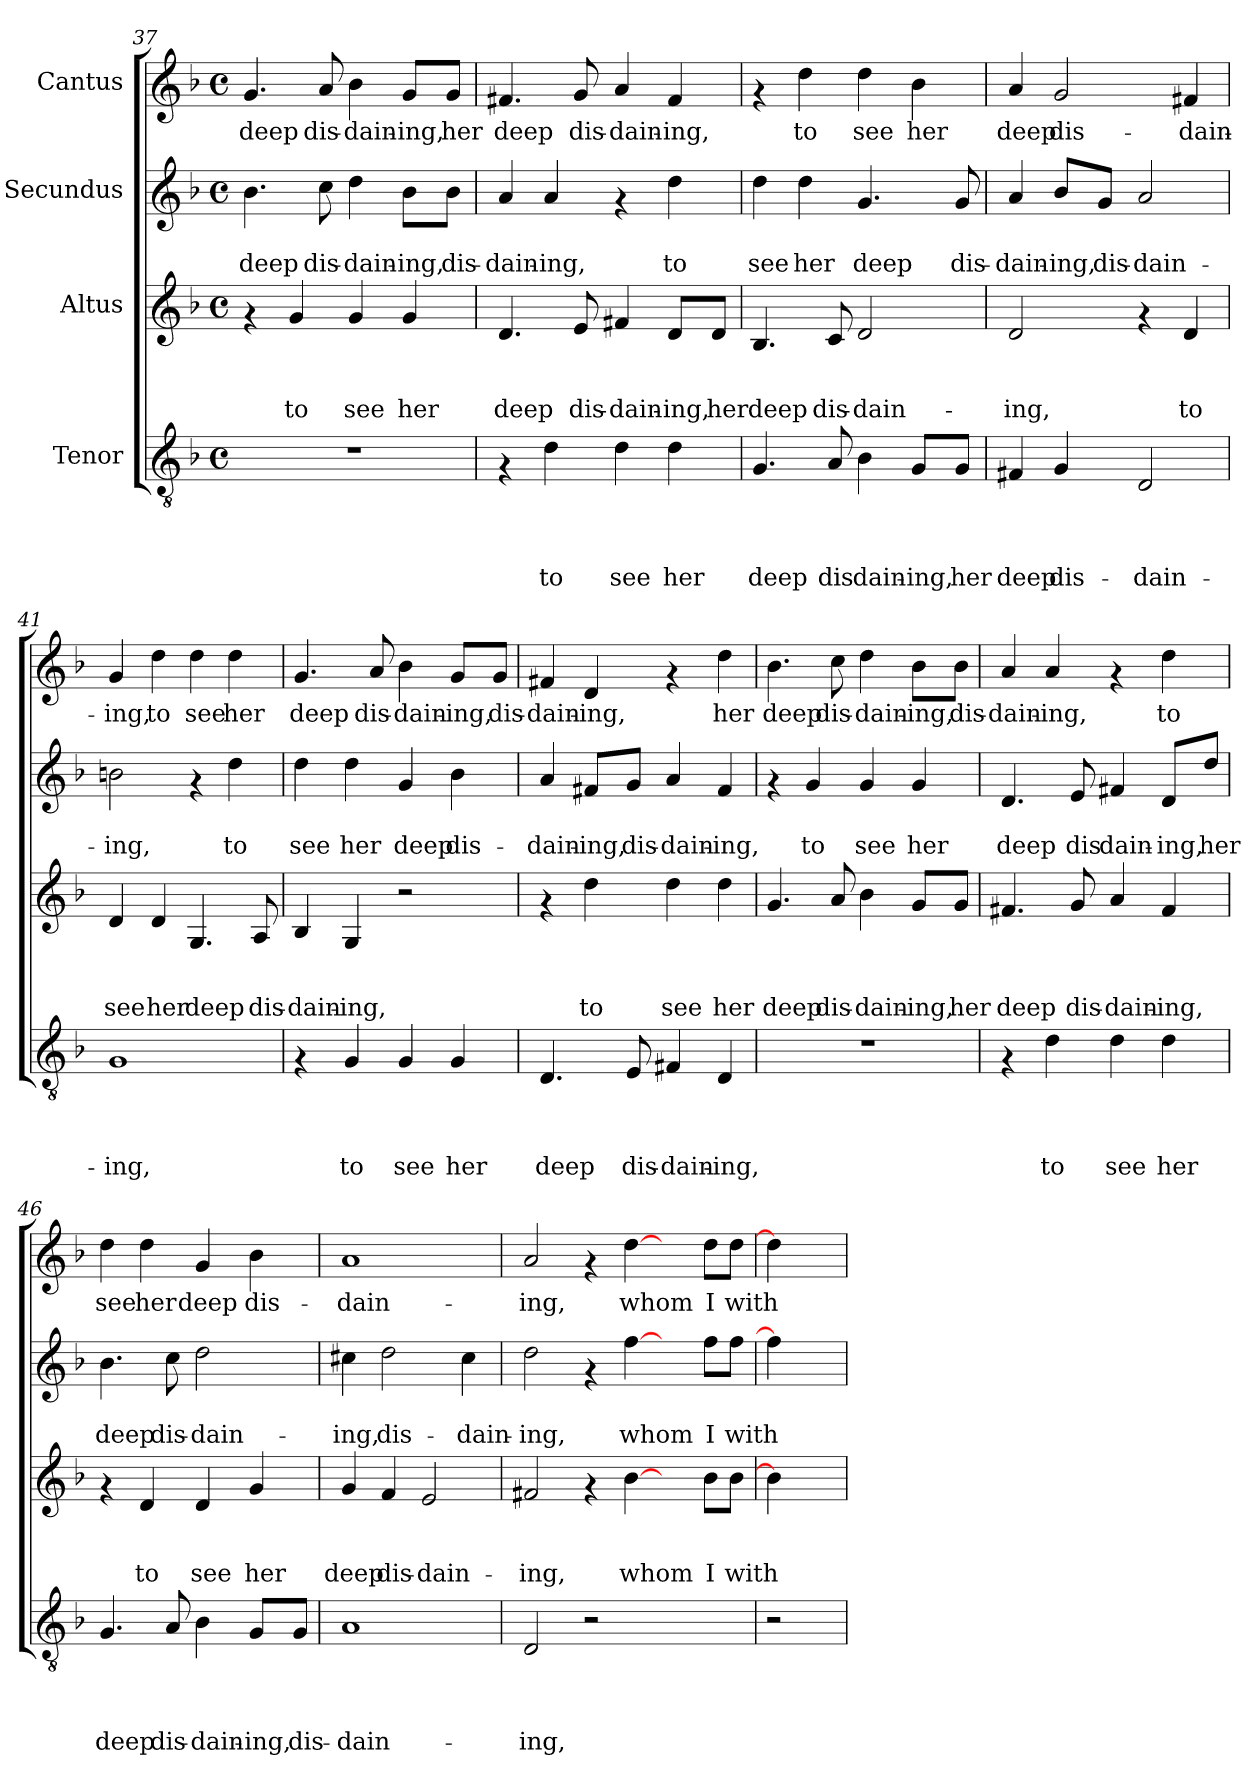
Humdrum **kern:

**kern	**text	**text	**text	**text	**kern	**text	**text	**text	**kern	**text	**text	**kern	**text
*part4	*part4	*part4	*part4	*part4	*part3	*part3	*part3	*part3	*part2	*part2	*part2	*part1	*part1
*staff4	*staff4	*staff4	*staff4	*staff4	*staff3	*staff3	*staff3	*staff3	*staff2	*staff2	*staff2	*staff1	*staff1
*I"Tenor	*	*	*	*	*I"Altus	*	*	*	*I"Secundus	*	*	*I"Cantus	*
!!LO:LB:g=z
*clefGv2	*	*	*	*	*clefG2	*	*	*	*clefG2	*	*	*clefG2	*
*k[b-]	*	*	*	*	*k[b-]	*	*	*	*k[b-]	*	*	*k[b-]	*
*F:	*	*	*	*	*F:	*	*	*	*F:	*	*	*F:	*
*M4/4	*	*	*	*	*M4/4	*	*	*	*M4/4	*	*	*M4/4	*
*met(c)	*	*	*	*	*met(c)	*	*	*	*met(c)	*	*	*met(c)	*
=37	=37	=37	=37	=37	=37	=37	=37	=37	=37	=37	=37	=37	=37
!	!	!	!	!	!	!	!	!	!	!	!LO:LY:b	!	!LO:LY:b
1r	.	.	.	.	4rf	.	.	.	4.b-\	.	deep	4.g/	deep
!	!	!	!	!	!	!	!	!LO:LY:b	!	!	!	!	!
.	.	.	.	.	4g/	.	.	to	.	.	.	.	.
!	!	!	!	!	!	!	!	!	!	!	!LO:LY:b	!	!LO:LY:b
.	.	.	.	.	.	.	.	.	8cc\	.	dis-	8a/	dis-
!	!	!	!	!	!	!	!	!LO:LY:b	!	!	!LO:LY:b	!	!LO:LY:b
.	.	.	.	.	4g/	.	.	see	4dd\	.	-dain-	4b-\	-dain-
!	!	!	!	!	!	!	!	!LO:LY:b	!	!	!LO:LY:b	!	!LO:LY:b
.	.	.	.	.	4g/	.	.	her	8b-\L	.	-ing,	8g/L	-ing,
!	!	!	!	!	!	!	!	!	!	!	!LO:LY:b	!	!LO:LY:b
.	.	.	.	.	.	.	.	.	8b-\J	.	dis-	8g/J	her
=38	=38	=38	=38	=38	=38	=38	=38	=38	=38	=38	=38	=38	=38
!	!	!	!	!	!	!	!	!LO:LY:b	!	!	!LO:LY:b	!	!LO:LY:b
4rF	.	.	.	.	4.d/	.	.	deep	4a/	.	-dain-	4.f#X/	deep
!	!	!	!	!LO:LY:b	!	!	!	!	!	!	!LO:LY:b	!	!
4d\	.	.	.	to	.	.	.	.	4a/	.	-ing,	.	.
!	!	!	!	!	!	!	!	!LO:LY:b	!	!	!	!	!LO:LY:b
.	.	.	.	.	8e/	.	.	dis-	.	.	.	8g/	dis-
!	!	!	!	!LO:LY:b	!	!	!	!LO:LY:b	!	!	!	!	!LO:LY:b
4d\	.	.	.	see	4f#X/	.	.	-dain-	4rf	.	.	4a/	-dain-
!	!	!	!	!LO:LY:b	!	!	!	!LO:LY:b	!	!	!LO:LY:b	!	!LO:LY:b
4d\	.	.	.	her	8d/L	.	.	-ing,	4dd\	.	to	4f#/	-ing,
!	!	!	!	!	!	!	!	!LO:LY:b	!	!	!	!	!
.	.	.	.	.	8d/J	.	.	her	.	.	.	.	.
=39	=39	=39	=39	=39	=39	=39	=39	=39	=39	=39	=39	=39	=39
!	!	!	!	!LO:LY:b	!	!	!	!LO:LY:b	!	!	!LO:LY:b	!	!
4.G/	.	.	.	deep	4.B-/	.	.	deep	4dd\	.	see	4rf	.
!	!	!	!	!	!	!	!	!	!	!	!LO:LY:b	!	!LO:LY:b
.	.	.	.	.	.	.	.	.	4dd\	.	her	4dd\	to
!	!	!	!	!LO:LY:b	!	!	!	!LO:LY:b	!	!	!	!	!
8A/	.	.	.	dis	8c/	.	.	dis-	.	.	.	.	.
!	!	!	!	!LO:LY:b	!	!	!	!LO:LY:b	!	!	!LO:LY:b	!	!LO:LY:b
4B-\	.	.	.	dain-	2d/	.	.	-dain-	4.g/	.	deep	4dd\	see
!	!	!	!	!LO:LY:b	!	!	!	!	!	!	!	!	!LO:LY:b
8G/L	.	.	.	-ing,	.	.	.	.	.	.	.	4b-\	her
!	!	!	!	!LO:LY:b	!	!	!	!	!	!	!LO:LY:b	!	!
8G/J	.	.	.	her	.	.	.	.	8g/	.	dis-	.	.
=40	=40	=40	=40	=40	=40	=40	=40	=40	=40	=40	=40	=40	=40
!	!	!	!	!LO:LY:b	!	!	!	!LO:LY:b	!	!	!LO:LY:b	!	!LO:LY:b
4F#X/	.	.	.	deep	2d/	.	.	-ing,	4a/	.	-dain-	4a/	deep
!	!	!	!	!LO:LY:b	!	!	!	!	!	!	!LO:LY:b	!	!LO:LY:b
4G/	.	.	.	dis-	.	.	.	.	8b-/L	.	-ing,	2g/	dis-
!	!	!	!	!	!	!	!	!	!	!	!LO:LY:b	!	!
.	.	.	.	.	.	.	.	.	8g/J	.	dis-	.	.
!	!	!	!	!LO:LY:b	!	!	!	!	!	!	!LO:LY:b	!	!
2D/	.	.	.	-dain-	4rf	.	.	.	2a/	.	-dain-	.	.
!	!	!	!	!	!	!	!	!LO:LY:b	!	!	!	!	!LO:LY:b
.	.	.	.	.	4d/	.	.	to	.	.	.	4f#X/	-dain-
!!LO:PB:g=z
=41	=41	=41	=41	=41	=41	=41	=41	=41	=41	=41	=41	=41	=41
!	!	!	!	!LO:LY:b	!	!	!	!LO:LY:b	!	!	!LO:LY:b	!	!LO:LY:b
1G	.	.	.	-ing,	4d/	.	.	see	2bn\	.	-ing,	4g/	-ing,
!	!	!	!	!	!	!	!	!LO:LY:b	!	!	!	!	!LO:LY:b
.	.	.	.	.	4d/	.	.	her	.	.	.	4dd\	to
!	!	!	!	!	!	!	!	!LO:LY:b	!	!	!	!	!LO:LY:b
.	.	.	.	.	4.G/	.	.	deep	4rf	.	.	4dd\	see
!	!	!	!	!	!	!	!	!	!	!	!LO:LY:b	!	!LO:LY:b
.	.	.	.	.	.	.	.	.	4dd\	.	to	4dd\	her
!	!	!	!	!	!	!	!	!LO:LY:b	!	!	!	!	!
.	.	.	.	.	8A/	.	.	dis-	.	.	.	.	.
=42	=42	=42	=42	=42	=42	=42	=42	=42	=42	=42	=42	=42	=42
!	!	!	!	!	!	!	!	!LO:LY:b	!	!	!LO:LY:b	!	!LO:LY:b
4rF	.	.	.	.	4B-/	.	.	-dain-	4dd\	.	see	4.g/	deep
!	!	!	!	!LO:LY:b	!	!	!	!LO:LY:b	!	!	!LO:LY:b	!	!
4G/	.	.	.	to	4G/	.	.	-ing,	4dd\	.	her	.	.
!	!	!	!	!	!	!	!	!	!	!	!	!	!LO:LY:b
.	.	.	.	.	.	.	.	.	.	.	.	8a/	dis-
!	!	!	!	!LO:LY:b	!	!	!	!	!	!	!LO:LY:b	!	!LO:LY:b
4G/	.	.	.	see	2r	.	.	.	4g/	.	deep	4b-\	-dain-
!	!	!	!	!LO:LY:b	!	!	!	!	!	!	!LO:LY:b	!	!LO:LY:b
4G/	.	.	.	her	.	.	.	.	4b-\	.	dis-	8g/L	-ing,
!	!	!	!	!	!	!	!	!	!	!	!	!	!LO:LY:b
.	.	.	.	.	.	.	.	.	.	.	.	8g/J	dis-
=43	=43	=43	=43	=43	=43	=43	=43	=43	=43	=43	=43	=43	=43
!	!	!	!	!LO:LY:b	!	!	!	!	!	!	!LO:LY:b	!	!LO:LY:b
4.D/	.	.	.	deep	4rf	.	.	.	4a/	.	-dain-	4f#X/	-dain-
!	!	!	!	!	!	!	!	!LO:LY:b	!	!	!LO:LY:b	!	!LO:LY:b
.	.	.	.	.	4dd\	.	.	to	8f#X/L	.	-ing,	4d/	-ing,
!	!	!	!	!LO:LY:b	!	!	!	!	!	!	!LO:LY:b	!	!
8E/	.	.	.	dis-	.	.	.	.	8g/J	.	dis-	.	.
!	!	!	!	!LO:LY:b	!	!	!	!LO:LY:b	!	!	!LO:LY:b	!	!
4F#X/	.	.	.	-dain-	4dd\	.	.	see	4a/	.	-dain-	4rf	.
!	!	!	!	!LO:LY:b	!	!	!	!LO:LY:b	!	!	!LO:LY:b	!	!LO:LY:b
4D/	.	.	.	-ing,	4dd\	.	.	her	4f#/	.	-ing,	4dd\	her
=44	=44	=44	=44	=44	=44	=44	=44	=44	=44	=44	=44	=44	=44
!	!	!	!	!	!	!	!	!LO:LY:b	!	!	!	!	!LO:LY:b
1r	.	.	.	.	4.g/	.	.	deep	4rf	.	.	4.b-\	deep
!	!	!	!	!	!	!	!	!	!	!	!LO:LY:b	!	!
.	.	.	.	.	.	.	.	.	4g/	.	to	.	.
!	!	!	!	!	!	!	!	!LO:LY:b	!	!	!	!	!LO:LY:b
.	.	.	.	.	8a/	.	.	dis-	.	.	.	8cc\	dis-
!	!	!	!	!	!	!	!	!LO:LY:b	!	!	!LO:LY:b	!	!LO:LY:b
.	.	.	.	.	4b-\	.	.	-dain-	4g/	.	see	4dd\	-dain-
!	!	!	!	!	!	!	!	!LO:LY:b	!	!	!LO:LY:b	!	!LO:LY:b
.	.	.	.	.	8g/L	.	.	-ing,	4g/	.	her	8b-\L	-ing,
!	!	!	!	!	!	!	!	!LO:LY:b	!	!	!	!	!LO:LY:b
.	.	.	.	.	8g/J	.	.	her	.	.	.	8b-\J	dis-
!!LO:LB:g=z
=45	=45	=45	=45	=45	=45	=45	=45	=45	=45	=45	=45	=45	=45
!	!	!	!	!	!	!	!	!LO:LY:b	!	!	!LO:LY:b	!	!LO:LY:b
4rF	.	.	.	.	4.f#X/	.	.	deep	4.d/	.	deep	4a/	-dain-
!	!	!	!	!LO:LY:b	!	!	!	!	!	!	!	!	!LO:LY:b
4d\	.	.	.	to	.	.	.	.	.	.	.	4a/	-ing,
!	!	!	!	!	!	!	!	!LO:LY:b	!	!	!LO:LY:b	!	!
.	.	.	.	.	8g/	.	.	dis-	8e/	.	dis	.	.
!	!	!	!	!LO:LY:b	!	!	!	!LO:LY:b	!	!	!LO:LY:b	!	!
4d\	.	.	.	see	4a/	.	.	-dain-	4f#X/	.	dain-	4rf	.
!	!	!	!	!LO:LY:b	!	!	!	!LO:LY:b	!	!	!LO:LY:b	!	!LO:LY:b
4d\	.	.	.	her	4f#/	.	.	-ing,	8d/L	.	-ing,	4dd\	to
!	!	!	!	!	!	!	!	!	!	!	!LO:LY:b	!	!
.	.	.	.	.	.	.	.	.	8dd/J	.	her	.	.
=46	=46	=46	=46	=46	=46	=46	=46	=46	=46	=46	=46	=46	=46
!	!	!	!	!LO:LY:b	!	!	!	!	!	!	!LO:LY:b	!	!LO:LY:b
4.G/	.	.	.	deep	4rf	.	.	.	4.b-\	.	deep	4dd\	see
!	!	!	!	!	!	!	!	!LO:LY:b	!	!	!	!	!LO:LY:b
.	.	.	.	.	4d/	.	.	to	.	.	.	4dd\	her
!	!	!	!	!LO:LY:b	!	!	!	!	!	!	!LO:LY:b	!	!
8A/	.	.	.	dis-	.	.	.	.	8cc\	.	dis-	.	.
!	!	!	!	!LO:LY:b	!	!	!	!LO:LY:b	!	!	!LO:LY:b	!	!LO:LY:b
4B-\	.	.	.	-dain-	4d/	.	.	see	2dd\	.	-dain-	4g/	deep
!	!	!	!	!LO:LY:b	!	!	!	!LO:LY:b	!	!	!	!	!LO:LY:b
8G/L	.	.	.	-ing,	4g/	.	.	her	.	.	.	4b-\	dis-
!	!	!	!	!LO:LY:b	!	!	!	!	!	!	!	!	!
8G/J	.	.	.	dis-	.	.	.	.	.	.	.	.	.
=47	=47	=47	=47	=47	=47	=47	=47	=47	=47	=47	=47	=47	=47
!	!	!	!	!LO:LY:b	!	!	!	!LO:LY:b	!	!	!LO:LY:b	!	!LO:LY:b
1A	.	.	.	-dain-	4g/	.	.	deep	4cc#X\	.	-ing,	1a	-dain-
!	!	!	!	!	!	!	!	!LO:LY:b	!	!	!LO:LY:b	!	!
.	.	.	.	.	4f/	.	.	dis-	2dd\	.	dis-	.	.
!	!	!	!	!	!	!	!	!LO:LY:b	!	!	!	!	!
.	.	.	.	.	2e/	.	.	-dain-	.	.	.	.	.
!	!	!	!	!	!	!	!	!	!	!	!LO:LY:b	!	!
.	.	.	.	.	.	.	.	.	4cc#\	.	-dain-	.	.
=48	=48	=48	=48	=48	=48	=48	=48	=48	=48	=48	=48	=48	=48
!	!	!	!	!LO:LY:b	!	!	!	!LO:LY:b	!	!	!LO:LY:b	!	!LO:LY:b
2D/	.	.	.	-ing,	2f#X/	.	.	-ing,	2dd\	.	-ing,	2a/	-ing,
2r	.	.	.	.	4rf	.	.	.	4rf	.	.	4rf	.
!	!	!	!	!	!	!	!	!LO:LY:b	!	!	!LO:LY:b	!	!LO:LY:b
.	.	.	.	.	[4b-\	.	.	whom	[4ff\	.	whom	[4dd\	whom
2ryy	.	.	.	.	4ryy	.	.	.	4ryy	.	.	4ryy	.
!	!	!	!	!	!	!	!	!LO:LY:b	!	!	!LO:LY:b	!	!LO:LY:b
.	.	.	.	.	8b-\L	.	.	I	8ff\L	.	I	8dd\L	I
!	!	!	!	!	!	!	!	!LO:LY:b	!	!	!LO:LY:b	!	!LO:LY:b
.	.	.	.	.	8b-\J	.	.	with	8ff\J	.	with	8dd\J	with
=49	=49	=49	=49	=49	=49	=49	=49	=49	=49	=49	=49	=49	=49
2r	.	.	.	.	4b-\]	.	.	.	4ff\]	.	.	4dd\]	.
.	.	.	.	.	4ryy	.	.	.	4ryy	.	.	4ryy	.
=	=	=	=	=	=	=	=	=	=	=	=	=	=
*-	*-	*-	*-	*-	*-	*-	*-	*-	*-	*-	*-	*-	*-
